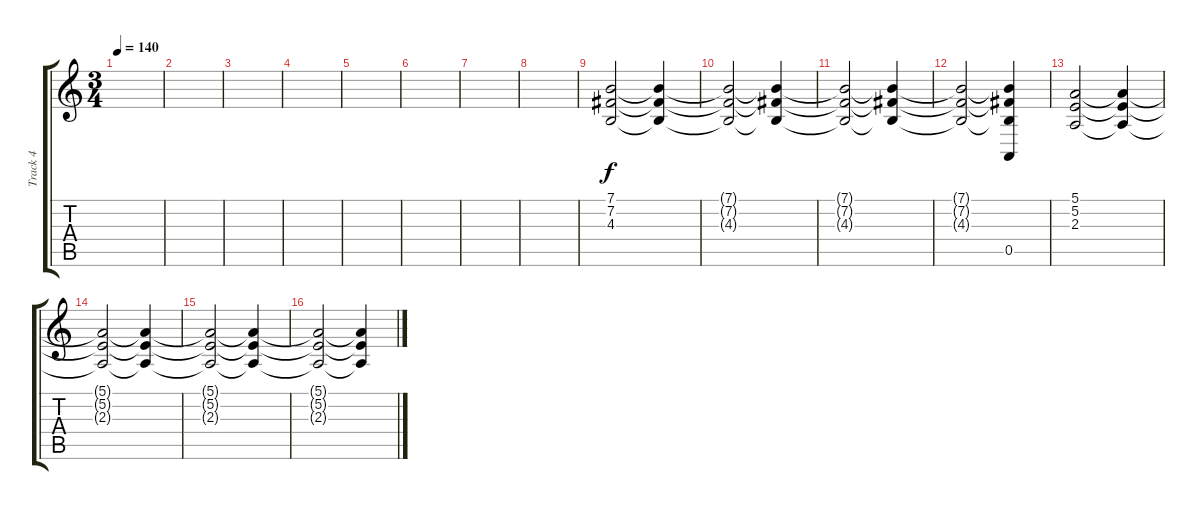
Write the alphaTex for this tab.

\track ("Track 4" "Track 4") {instrument choiraahs}
\staff {score tabs}
\tuning (E4 B3 G3 D3 A2 E2) {hide}
\ts (3 4)
\tempo 140
\clef g2
\ks c
|
|
|
|
|
|
|
|
(7.1 7.2 4.3).2 (7.1{t} 7.2{t} 4.3{t}).4 |
(7.1{t} 7.2{t} 4.3{t}).2 (7.1{t} 7.2{t} 4.3{t}).4 |
(7.1{t} 7.2{t} 4.3{t}).2 (7.1{t} 7.2{t} 4.3{t}).4 |
(7.1{t} 7.2{t} 4.3{t}).2 (7.1{t} 7.2{t} 4.3{t} 0.5).4 |
(5.1 5.2 2.3).2 (5.1{t} 5.2{t} 2.3{t}).4 |
(5.1{t} 5.2{t} 2.3{t}).2 (5.1{t} 5.2{t} 2.3{t}).4 |
(5.1{t} 5.2{t} 2.3{t}).2 (5.1{t} 5.2{t} 2.3{t}).4 |
(5.1{t} 5.2{t} 2.3{t}).2 (5.1{t} 5.2{t} 2.3{t}).4
